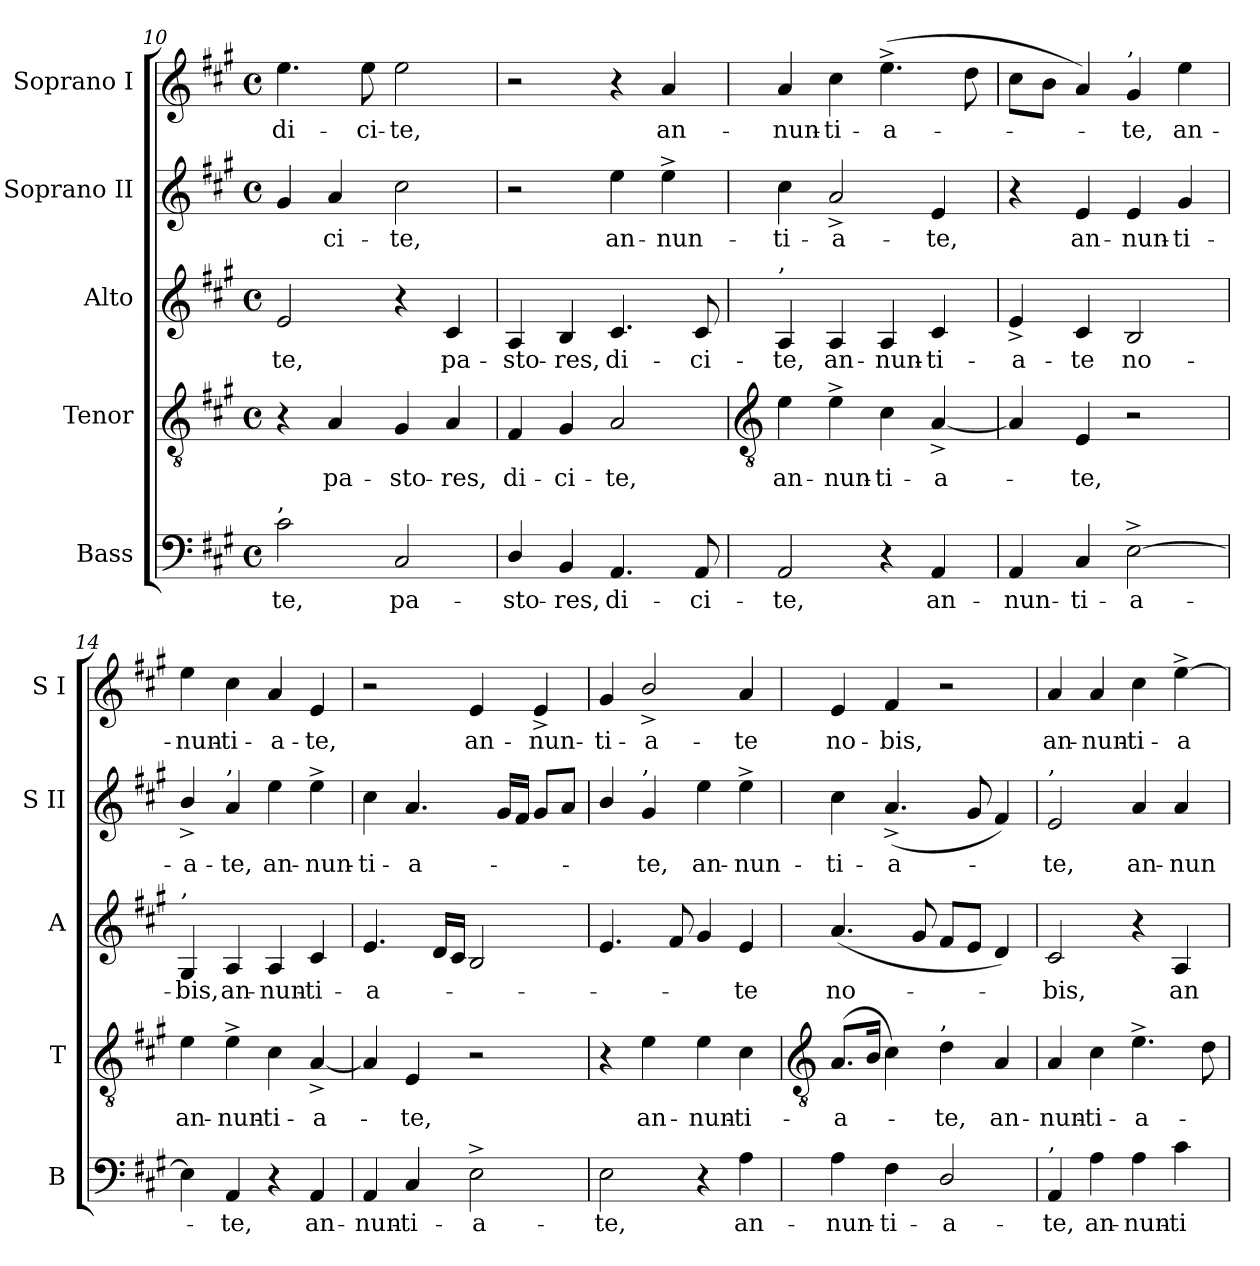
**kern	**text	**kern	**text	**kern	**text	**kern	**text	**kern	**text
*part5	*part5	*part4	*part4	*part3	*part3	*part2	*part2	*part1	*part1
*staff5	*staff5	*staff4	*staff4	*staff3	*staff3	*staff2	*staff2	*staff1	*staff1
*I"Bass	*	*I"Tenor	*	*I"Alto	*	*I"Soprano II	*	*I"Soprano I	*
*I'B	*	*I'T	*	*I'A	*	*I'S II	*	*I'S I	*
*clefF4	*	*clefGv2	*	*clefG2	*	*clefG2	*	*clefG2	*
*k[f#c#g#]	*	*k[f#c#g#]	*	*k[f#c#g#]	*	*k[f#c#g#]	*	*k[f#c#g#]	*
*A:	*	*A:	*	*A:	*	*A:	*	*A:	*
*M4/4	*	*M4/4	*	*M4/4	*	*M4/4	*	*M4/4	*
*met(c)	*	*met(c)	*	*met(c)	*	*met(c)	*	*met(c)	*
=10	=10	=10	=10	=10	=10	=10	=10	=10	=10
!LO:TX:a:t=,	!	!	!	!	!	!	!	!	!
!	!LO:LY:b	!	!	!	!LO:LY:b	!	!	!	!LO:LY:b
2c#	-te,	4r	.	2e	-te,	4g#	.	4.ee	di-
!	!	!	!LO:LY:b	!	!	!	!LO:LY:b	!	!
.	.	4A	pa-	.	.	4a	ci-	.	.
!	!	!	!	!	!	!	!	!	!LO:LY:b
.	.	.	.	.	.	.	.	8ee	-ci-
!	!LO:LY:b	!	!LO:LY:b	!	!	!	!LO:LY:b	!	!LO:LY:b
2C#	pa-	4G#	-sto-	4r	.	2cc#	-te,	2ee	-te,
!	!	!	!LO:LY:b	!	!LO:LY:b	!	!	!	!
.	.	4A	-res,	4c#	pa-	.	.	.	.
=11	=11	=11	=11	=11	=11	=11	=11	=11	=11
!	!LO:LY:b	!	!LO:LY:b	!	!LO:LY:b	!	!	!	!
4D/	-sto-	4F#	di-	4A	-sto-	2r	.	2r	.
!	!LO:LY:b	!	!LO:LY:b	!	!LO:LY:b	!	!	!	!
4BB	-res,	4G#	-ci-	4B	-res,	.	.	.	.
!	!LO:LY:b	!	!LO:LY:b	!	!LO:LY:b	!	!LO:LY:b	!	!
4.AA	di-	2A	-te,	4.c#	di-	4ee	an-	4r	.
!	!	!	!	!	!	!	!LO:LY:b	!	!LO:LY:b
.	.	.	.	.	.	4ee^	-nun-	4a	an-
!	!LO:LY:b	!	!	!	!LO:LY:b	!	!	!	!
8AA	-ci-	.	.	8c#	-ci-	.	.	.	.
!!LO:LB:g=z
=12	=12	=12	=12	=12	=12	=12	=12	=12	=12
*	*	*clefGv2	*	*	*	*	*	*	*
!	!	!	!	!LO:TX:a:t=,	!	!	!	!	!
!	!LO:LY:b	!	!LO:LY:b	!	!LO:LY:b	!	!LO:LY:b	!	!LO:LY:b
2AA	-te,	4e	an-	4A	-te,	4cc#	-ti-	4a	-nun-
!	!	!	!LO:LY:b	!	!LO:LY:b	!	!LO:LY:b	!	!LO:LY:b
.	.	4e^	-nun-	4A	an-	2a^	-a-	4cc#	-ti-
!	!	!	!LO:LY:b	!	!LO:LY:b	!	!	!	!LO:LY:b
4r	.	4c#	-ti-	4A	-nun-	.	.	(>4.ee^	-a-
!	!LO:LY:b	!	!LO:LY:b	!	!LO:LY:b	!	!LO:LY:b	!	!
4AA	an-	[4A^	-a-	4c#	-ti-	4e	-te,	.	.
.	.	.	.	.	.	.	.	8dd	.
=13	=13	=13	=13	=13	=13	=13	=13	=13	=13
!	!LO:LY:b	!	!	!	!LO:LY:b	!	!	!	!
4AA	-nun-	4A]	.	4e^	-a-	4r	.	8cc#L	.
.	.	.	.	.	.	.	.	8bJ	.
!	!LO:LY:b	!	!LO:LY:b	!	!LO:LY:b	!	!LO:LY:b	!	!
4C#	-ti-	4E	te,	4c#	-te	4e	an-	4a)	.
!	!	!	!	!	!	!	!	!LO:TX:a:t=,	!
!	!LO:LY:b	!	!	!	!LO:LY:b	!	!LO:LY:b	!	!LO:LY:b
[2E^	-a-	2r	.	2B	no-	4e	-nun-	4g#	te,
!	!	!	!	!	!	!	!LO:LY:b	!	!LO:LY:b
.	.	.	.	.	.	4g#	-ti-	4ee	an-
=14	=14	=14	=14	=14	=14	=14	=14	=14	=14
!	!	!	!	!LO:TX:a:t=,	!	!	!	!	!
!	!	!	!LO:LY:b	!	!LO:LY:b	!	!LO:LY:b	!	!LO:LY:b
4E]	.	4e	an-	4G#	-bis,	4b^/	-a-	4ee	-nun-
!	!	!	!	!	!	!LO:TX:a:t=,	!	!	!
!	!LO:LY:b	!	!LO:LY:b	!	!LO:LY:b	!	!LO:LY:b	!	!LO:LY:b
4AA	te,	4e^	-nun-	4A	an-	4a	-te,	4cc#	-ti-
!	!	!	!LO:LY:b	!	!LO:LY:b	!	!LO:LY:b	!	!LO:LY:b
4r	.	4c#	-ti-	4A	-nun-	4ee	an-	4a	-a-
!	!LO:LY:b	!	!LO:LY:b	!	!LO:LY:b	!	!LO:LY:b	!	!LO:LY:b
4AA	an-	[4A^	-a-	4c#	-ti-	4ee^	-nun-	4e	-te,
=15	=15	=15	=15	=15	=15	=15	=15	=15	=15
!	!LO:LY:b	!	!	!	!LO:LY:b	!	!LO:LY:b	!	!
4AA	-nun-	4A]	.	4.e	-a-	4cc#	-ti-	2r	.
!	!LO:LY:b	!	!LO:LY:b	!	!	!	!LO:LY:b	!	!
4C#	-ti-	4E	te,	.	.	4.a	-a-	.	.
.	.	.	.	16dLL	.	.	.	.	.
.	.	.	.	16c#JJ	.	.	.	.	.
!	!LO:LY:b	!	!	!	!	!	!	!	!LO:LY:b
2E^	-a-	2r	.	2B	.	.	.	4e	an-
.	.	.	.	.	.	16g#LL	.	.	.
.	.	.	.	.	.	16f#JJ	.	.	.
!	!	!	!	!	!	!	!	!	!LO:LY:b
.	.	.	.	.	.	8g#L	.	4e^	-nun-
.	.	.	.	.	.	8aJ	.	.	.
=16	=16	=16	=16	=16	=16	=16	=16	=16	=16
!	!LO:LY:b	!	!	!	!	!	!	!	!LO:LY:b
2E	-te,	4r	.	4.e	.	4b/	.	4g#	-ti-
!	!	!	!	!	!	!LO:TX:a:t=,	!	!	!
!	!	!	!LO:LY:b	!	!	!	!LO:LY:b	!	!LO:LY:b
.	.	4e	an-	.	.	4g#	te,	2b^/	-a-
.	.	.	.	8f#	.	.	.	.	.
!	!	!	!LO:LY:b	!	!	!	!LO:LY:b	!	!
4r	.	4e	-nun-	4g#	.	4ee	an-	.	.
!	!LO:LY:b	!	!LO:LY:b	!	!LO:LY:b	!	!LO:LY:b	!	!LO:LY:b
4A	an-	4c#	-ti-	4e	te	4ee^	-nun-	4a	-te
!!LO:LB:g=z
=17	=17	=17	=17	=17	=17	=17	=17	=17	=17
*	*	*clefGv2	*	*	*	*	*	*	*
!	!LO:LY:b	!	!LO:LY:b	!	!LO:LY:b	!	!LO:LY:b	!	!LO:LY:b
4A	-nun-	(<8.AL	-a-	(<4.a	no-	4cc#	-ti-	4e	no-
.	.	16BJ	.	.	.	.	.	.	.
!	!LO:LY:b	!	!	!	!	!	!LO:LY:b	!	!LO:LY:b
4F#	-ti-	4c#)	.	.	.	(<4.a^	-a-	4f#	-bis,
.	.	.	.	8g#	.	.	.	.	.
!	!	!LO:TX:a:t=,	!	!	!	!	!	!	!
!	!LO:LY:b	!	!LO:LY:b	!	!	!	!	!	!
2D/	-a-	4d	te,	8f#L	.	.	.	2r	.
.	.	.	.	8eJ	.	8g#	.	.	.
!	!	!	!LO:LY:b	!	!	!	!	!	!
.	.	4A	an-	4d)	.	4f#)	.	.	.
=18	=18	=18	=18	=18	=18	=18	=18	=18	=18
!	!	!	!	!	!	!LO:TX:a:t=,	!	!	!
!LO:TX:a:t=,	!	!	!	!	!	!	!	!	!
!	!LO:LY:b	!	!LO:LY:b	!	!LO:LY:b	!	!LO:LY:b	!	!LO:LY:b
4AA	-te,	4A	-nun-	2c#	bis,	2e	te,	4a	an-
!	!LO:LY:b	!	!LO:LY:b	!	!	!	!	!	!LO:LY:b
4A	an-	4c#	-ti-	.	.	.	.	4a	-nun-
!	!LO:LY:b	!	!LO:LY:b	!	!	!	!LO:LY:b	!	!LO:LY:b
4A	-nun-	4.e^	-a-	4r	.	4a	an-	4cc#	-ti-
!	!LO:LY:b	!	!	!	!LO:LY:b	!	!LO:LY:b	!	!LO:LY:b
4c#	-ti-	.	.	4A	an-	4a	-nun-	[4ee^	-a-
.	.	8d	.	.	.	.	.	.	.
=	=	=	=	=	=	=	=	=	=
*-	*-	*-	*-	*-	*-	*-	*-	*-	*-
